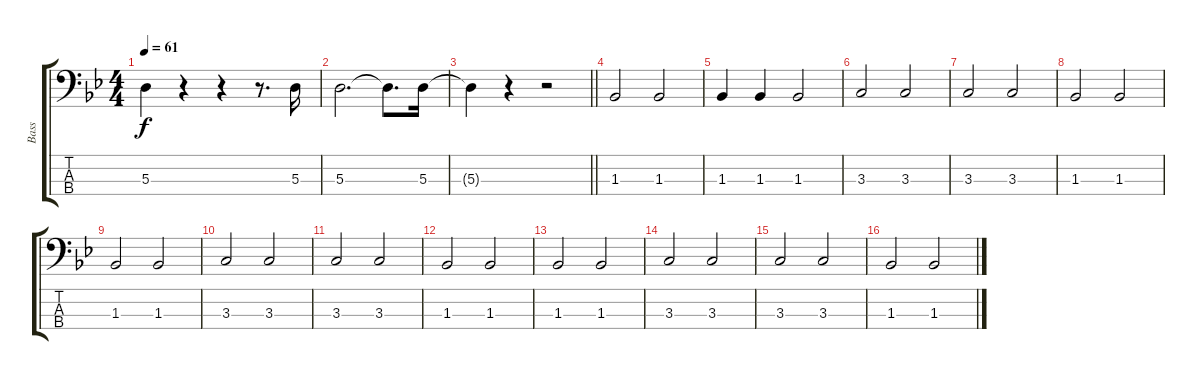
\track ("Bass" "Bass") {instrument electricbasspick}
\staff {score tabs}
\tuning (G2 D2 A1 E1) {hide}
\ts (4 4)
\tempo 61
\clef f4
\ks bb
5.3.4{dy f} r.4 r.4 r.8{d} 5.3.16 |
5.3.2{d} 5.3{t}.8{d} 5.3.16 |
\barLineRight lightlight
5.3{t}.4 r.4 r.2 |
1.3.2 1.3.2 |
1.3.4 1.3.4 1.3.2 |
3.3.2 3.3.2 |
3.3.2 3.3.2 |
1.3.2 1.3.2 |
1.3.2 1.3.2 |
3.3.2 3.3.2 |
3.3.2 3.3.2 |
1.3.2 1.3.2 |
1.3.2 1.3.2 |
3.3.2 3.3.2 |
3.3.2 3.3.2 |
1.3.2 1.3.2
